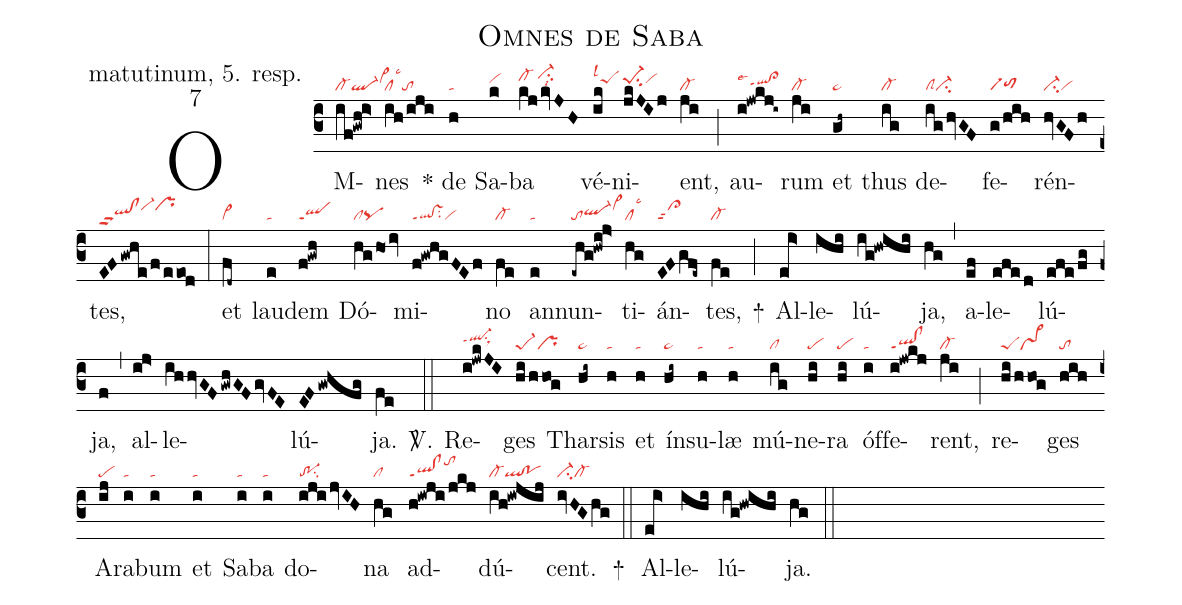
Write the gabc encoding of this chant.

name: Omnes de Saba;
office-part: matutinum, 5. resp.;
mode: 7;
nabc-lines: 1;
%%
(c3)
OM(if!gwh!i>|cl-ql-vi>hi)nes(ih/iji|cllsc3to) * {de}(h|ta) Sa(k|vihi)ba(kj/kvJ/H|cl-hj/ci-hklsi8) vé(ik|peShilsl1)ni(jkJIj|pe-1hisu2vihi)ent,(ji|cl-) (;)
au(i!jwkj!i~|qlhh!cl>hhppt1lse4)rum(ji|cl-) et(gh~|ta>) thus(ig|cl-) de(ig/hvGF|clSci-)fe(g/hih|sfM)rén(hvGFh|ci-vi)tes,(EF/gwhe/f/eeod|qlhh!clhhppu2vi-hjprhj) (:)
et(fd~|vi>) lau(e|ta)dem(f!gwh|qlppt1) Dó(hgho<iv|clpq)mi(f!gwhgFEf|ql!vsppt1su2vi)no(fe|cl-) an(e|ta)nun(-ehg!hwi!j>|toql-hhvi>hj)ti(hg|cllsc3)án(EFgfe~|cl>ppt2)tes,(fe|cl-) +(;)
Al(ei>)le(ihi)lú(ig!hwihi)ja,(hg) (,)
a(ef)le(efed)lú(efe/fg)ja,(f) (,)
al(ij>)le(ih/hvGF/gwhGF/gvFE)lú(EF/gwhfg)ja.(fe) <sp>V/</sp>.(::)
Re(i!jwkJI|ql-hippt1su1sux1)ges(hi/h/hog|pe-1pr) Thar(hi~|ta>)sis(h|ta) et(h|ta) ín(hi~|ta>)su(h|ta)læ(h|ta) mú(ig|cl)ne(hi|pe)ra(hi|pe) óf(i|ta)fe(i!jwkj|ql!clppt1)rent,(ji|cl-) (;)
re(hi/h/hog|peSvs>)ges(hih|to) A(ij|pe)ra(i|ta)bum(i|ta) et(i|ta) Sa(i|ta)ba(i|ta) do(iji/jvIH|tr-1su2)na(hg|cl) ad(h!iwji/jkj|ql!clppt1tohk)dú(ih!iwjij|cl-ql!po)cent.(ivHGhg|ci-cl-) +(::)
Al(ei>)le(ihi)lú(ig!hwihi)ja.(hg) (::)
